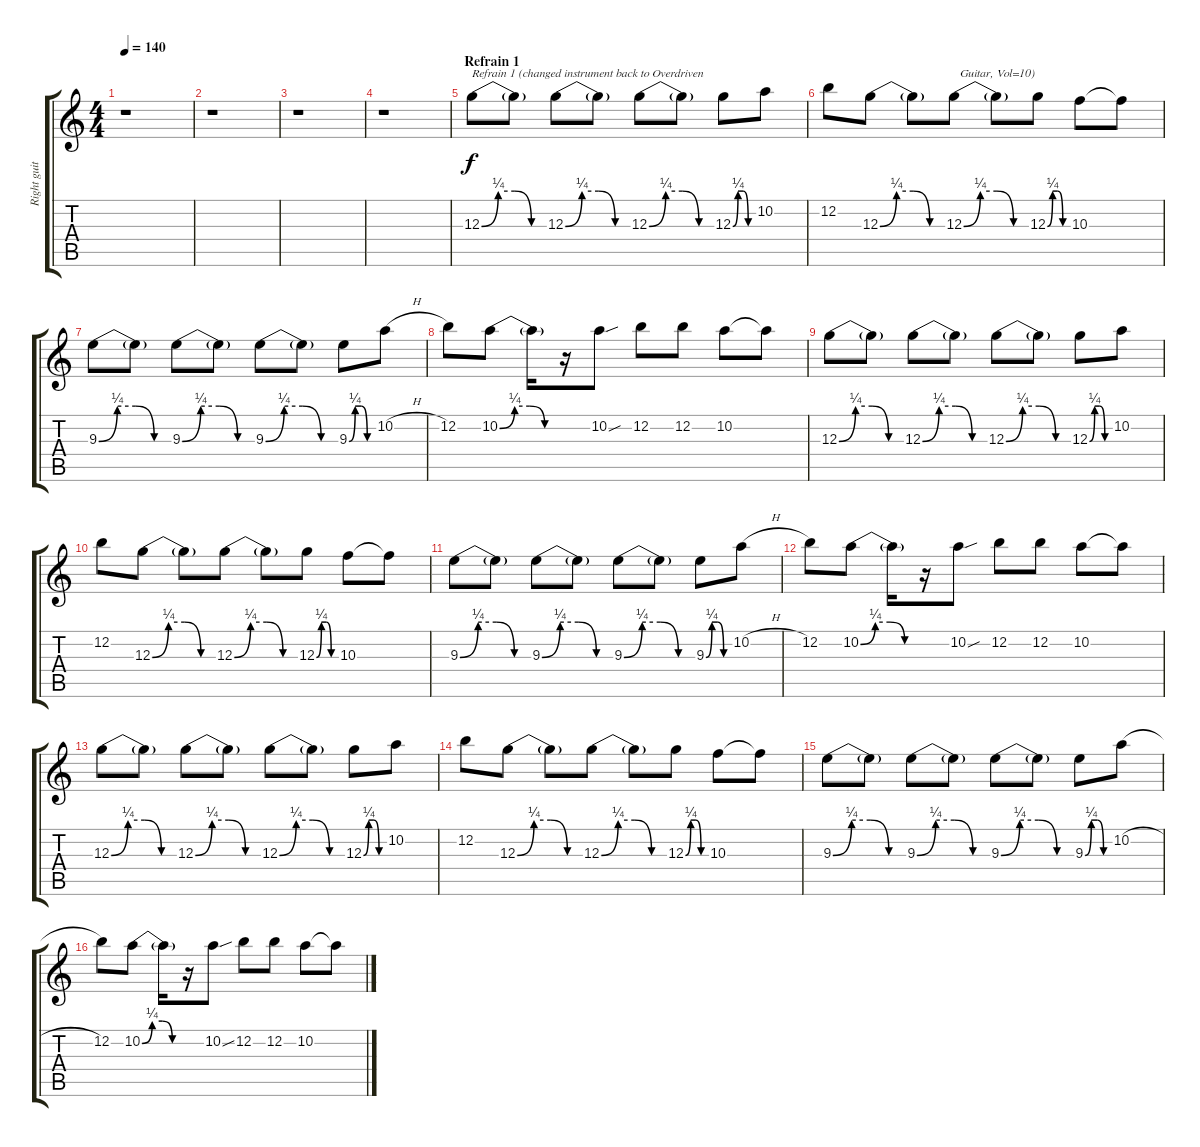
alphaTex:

\track ("Right guitar" "Right guit") {instrument overdrivenguitar}
\staff {score tabs}
\tuning (E4 B3 G3 D3 A2 E2) {hide}
\ts (4 4)
\tempo 140
\clef g2
\ks c
r.1{dy f} |
r.1 |
r.1 |
r.1 |
\section ("" "Refrain 1")
12.3{be (custom 0 0 15 1 30 1 45 0 60 0)}.8{txt "Refrain 1 (changed instrument back to Overdriven" volume 10 instrument overdrivenguitar} 12.3{t}.8 12.3{be (custom 0 0 15 1 30 1 45 0 60 0)}.8 12.3{t}.8 12.3{be (custom 0 0 15 1 30 1 45 0 60 0)}.8 12.3{t}.8 12.3{be (custom 0 0 15 1 30 1 45 0 60 0)}.8 10.2.8 |
12.2.8 12.3{be (custom 0 0 15 1 30 1 45 0 60 0)}.8 12.3{t}.8 12.3{be (custom 0 0 15 1 30 1 45 0 60 0)}.8{txt "  Guitar, Vol=10)"} 12.3{t}.8 12.3{be (custom 0 0 15 1 30 1 45 0 60 0)}.8 10.3.8 10.3{t}.8 |
9.3{be (custom 0 0 15 1 30 1 45 0 60 0)}.8 9.3{t}.8 9.3{be (custom 0 0 15 1 30 1 45 0 60 0)}.8 9.3{t}.8 9.3{be (custom 0 0 15 1 30 1 45 0 60 0)}.8 9.3{t}.8 9.3{be (custom 0 0 15 1 30 1 45 0 60 0)}.8 10.2{h}.8 |
12.2.8 10.2{be (custom 0 0 15 1 30 1 45 0 60 0)}.8 10.2{t}.16 r.16 10.2{sou}.8 12.2.8 12.2.8 10.2.8 10.2{t}.8 |
12.3{be (custom 0 0 15 1 30 1 45 0 60 0)}.8 12.3{t}.8 12.3{be (custom 0 0 15 1 30 1 45 0 60 0)}.8 12.3{t}.8 12.3{be (custom 0 0 15 1 30 1 45 0 60 0)}.8 12.3{t}.8 12.3{be (custom 0 0 15 1 30 1 45 0 60 0)}.8 10.2.8 |
12.2.8 12.3{be (custom 0 0 15 1 30 1 45 0 60 0)}.8 12.3{t}.8 12.3{be (custom 0 0 15 1 30 1 45 0 60 0)}.8 12.3{t}.8 12.3{be (custom 0 0 15 1 30 1 45 0 60 0)}.8 10.3.8 10.3{t}.8 |
9.3{be (custom 0 0 15 1 30 1 45 0 60 0)}.8 9.3{t}.8 9.3{be (custom 0 0 15 1 30 1 45 0 60 0)}.8 9.3{t}.8 9.3{be (custom 0 0 15 1 30 1 45 0 60 0)}.8 9.3{t}.8 9.3{be (custom 0 0 15 1 30 1 45 0 60 0)}.8 10.2{h}.8 |
12.2.8 10.2{be (custom 0 0 15 1 30 1 45 0 60 0)}.8 10.2{t}.16 r.16 10.2{sou}.8 12.2.8 12.2.8 10.2.8 10.2{t}.8 |
12.3{be (custom 0 0 15 1 30 1 45 0 60 0)}.8 12.3{t}.8 12.3{be (custom 0 0 15 1 30 1 45 0 60 0)}.8 12.3{t}.8 12.3{be (custom 0 0 15 1 30 1 45 0 60 0)}.8 12.3{t}.8 12.3{be (custom 0 0 15 1 30 1 45 0 60 0)}.8 10.2.8 |
12.2.8 12.3{be (custom 0 0 15 1 30 1 45 0 60 0)}.8 12.3{t}.8 12.3{be (custom 0 0 15 1 30 1 45 0 60 0)}.8 12.3{t}.8 12.3{be (custom 0 0 15 1 30 1 45 0 60 0)}.8 10.3.8 10.3{t}.8 |
9.3{be (custom 0 0 15 1 30 1 45 0 60 0)}.8 9.3{t}.8 9.3{be (custom 0 0 15 1 30 1 45 0 60 0)}.8 9.3{t}.8 9.3{be (custom 0 0 15 1 30 1 45 0 60 0)}.8 9.3{t}.8 9.3{be (custom 0 0 15 1 30 1 45 0 60 0)}.8 10.2{h}.8 |
12.2.8 10.2{be (custom 0 0 15 1 30 1 45 0 60 0)}.8 10.2{t}.16 r.16 10.2{sou}.8 12.2.8 12.2.8 10.2.8 10.2{t}.8
